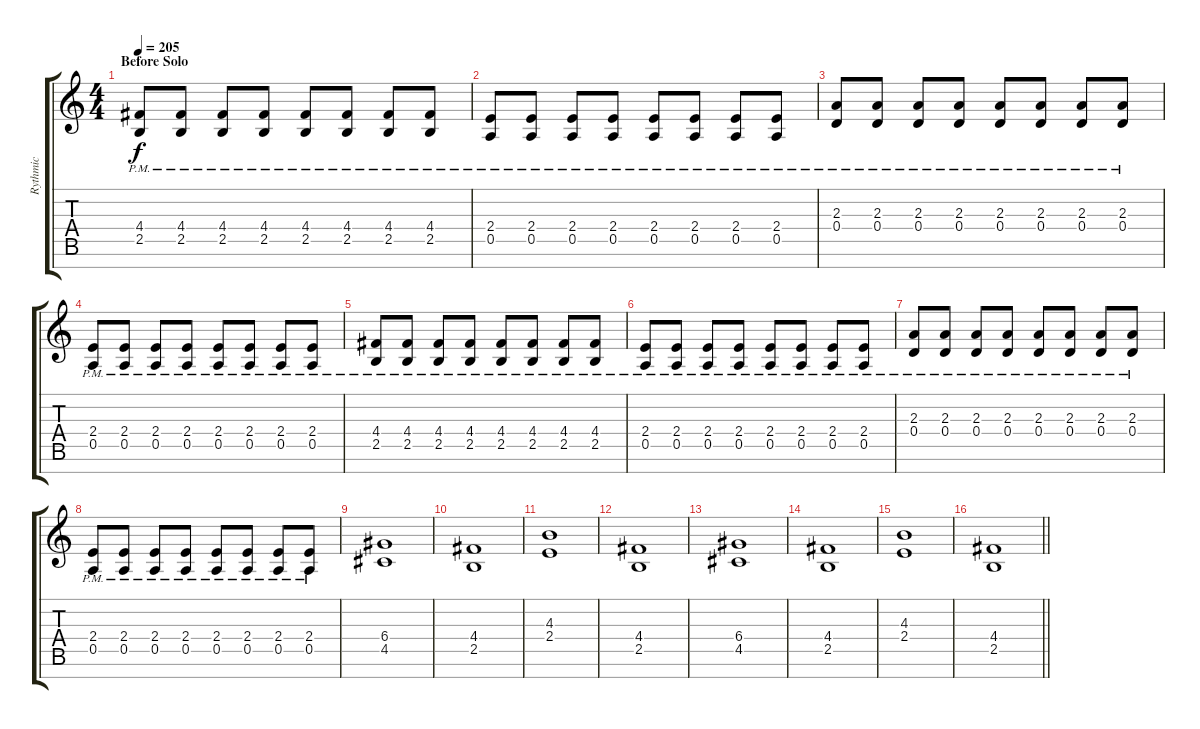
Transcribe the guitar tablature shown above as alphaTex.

\track ("Rythmic" "Rythmic") {instrument overdrivenguitar}
\staff {score tabs}
\tuning (E4 B3 G3 D3 A2 E2 B1) {hide}
\ts (4 4)
\section ("" "Before Solo")
\tempo 205
\clef g2
\ks c
(4.4{pm} 2.5{pm}).8{dy f} (4.4{pm} 2.5{pm}).8 (4.4{pm} 2.5{pm}).8 (4.4{pm} 2.5{pm}).8 (4.4{pm} 2.5{pm}).8 (4.4{pm} 2.5{pm}).8 (4.4{pm} 2.5{pm}).8 (4.4{pm} 2.5{pm}).8 |
(2.4{pm} 0.5{pm}).8 (2.4{pm} 0.5{pm}).8 (2.4{pm} 0.5{pm}).8 (2.4{pm} 0.5{pm}).8 (2.4{pm} 0.5{pm}).8 (2.4{pm} 0.5{pm}).8 (2.4{pm} 0.5{pm}).8 (2.4{pm} 0.5{pm}).8 |
(2.3{pm} 0.4{pm}).8 (2.3{pm} 0.4{pm}).8 (2.3{pm} 0.4{pm}).8 (2.3{pm} 0.4{pm}).8 (2.3{pm} 0.4{pm}).8 (2.3{pm} 0.4{pm}).8 (2.3{pm} 0.4{pm}).8 (2.3{pm} 0.4{pm}).8 |
(2.4{pm} 0.5{pm}).8 (2.4{pm} 0.5{pm}).8 (2.4{pm} 0.5{pm}).8 (2.4{pm} 0.5{pm}).8 (2.4{pm} 0.5{pm}).8 (2.4{pm} 0.5{pm}).8 (2.4{pm} 0.5{pm}).8 (2.4{pm} 0.5{pm}).8 |
(4.4{pm} 2.5{pm}).8 (4.4{pm} 2.5{pm}).8 (4.4{pm} 2.5{pm}).8 (4.4{pm} 2.5{pm}).8 (4.4{pm} 2.5{pm}).8 (4.4{pm} 2.5{pm}).8 (4.4{pm} 2.5{pm}).8 (4.4{pm} 2.5{pm}).8 |
(2.4{pm} 0.5{pm}).8 (2.4{pm} 0.5{pm}).8 (2.4{pm} 0.5{pm}).8 (2.4{pm} 0.5{pm}).8 (2.4{pm} 0.5{pm}).8 (2.4{pm} 0.5{pm}).8 (2.4{pm} 0.5{pm}).8 (2.4{pm} 0.5{pm}).8 |
(2.3{pm} 0.4{pm}).8 (2.3{pm} 0.4{pm}).8 (2.3{pm} 0.4{pm}).8 (2.3{pm} 0.4{pm}).8 (2.3{pm} 0.4{pm}).8 (2.3{pm} 0.4{pm}).8 (2.3{pm} 0.4{pm}).8 (2.3{pm} 0.4{pm}).8 |
(2.4{pm} 0.5{pm}).8 (2.4{pm} 0.5{pm}).8 (2.4{pm} 0.5{pm}).8 (2.4{pm} 0.5{pm}).8 (2.4{pm} 0.5{pm}).8 (2.4{pm} 0.5{pm}).8 (2.4{pm} 0.5{pm}).8 (2.4{pm} 0.5{pm}).8 |
(6.4 4.5).1 |
(4.4 2.5).1 |
(4.3 2.4).1 |
(4.4 2.5).1 |
(6.4 4.5).1 |
(4.4 2.5).1 |
(4.3 2.4).1 |
\barLineRight lightlight
(4.4 2.5).1
